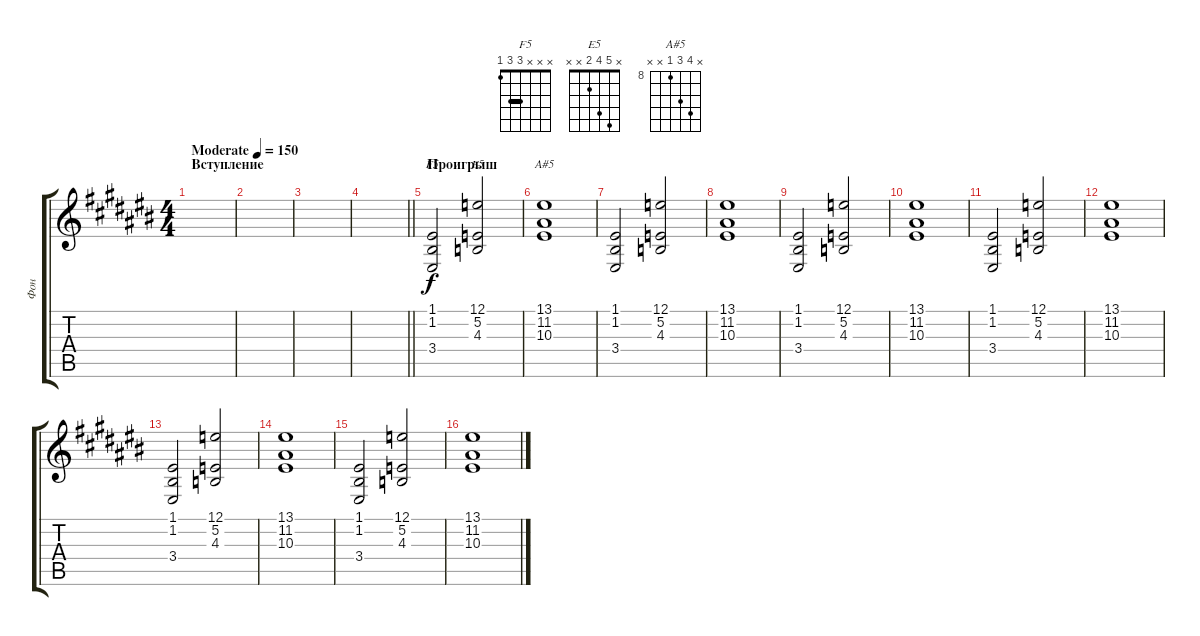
\track ("Фон" "Фон") {instrument pad2warm}
\staff {score tabs}
\tuning (E4 B3 G3 D3 A2 E2) {hide}
\chord ("F5" x x x 3 3 1) {barre 3}
\chord ("E5" x 5 4 2 x x)
\chord ("A#5" x 11 10 8 x x) {firstfret 8}
\ts (4 4)
\section ("" "Вступление")
\tempo (150 "Moderate")
\clef g2
\ks a#minor
|
|
|
\barLineRight lightlight
|
\section ("" "Проигрыш")
(1.1 1.2 3.4).2{ch "F5"} (12.1 5.2 4.3).2{ch "E5"} |
(13.1 11.2 10.3).1{ch "A#5"} |
(1.1 1.2 3.4).2 (12.1 5.2 4.3).2 |
(13.1 11.2 10.3).1 |
(1.1 1.2 3.4).2 (12.1 5.2 4.3).2 |
(13.1 11.2 10.3).1 |
(1.1 1.2 3.4).2 (12.1 5.2 4.3).2 |
(13.1 11.2 10.3).1 |
(1.1 1.2 3.4).2 (12.1 5.2 4.3).2 |
(13.1 11.2 10.3).1 |
(1.1 1.2 3.4).2 (12.1 5.2 4.3).2 |
(13.1 11.2 10.3).1
